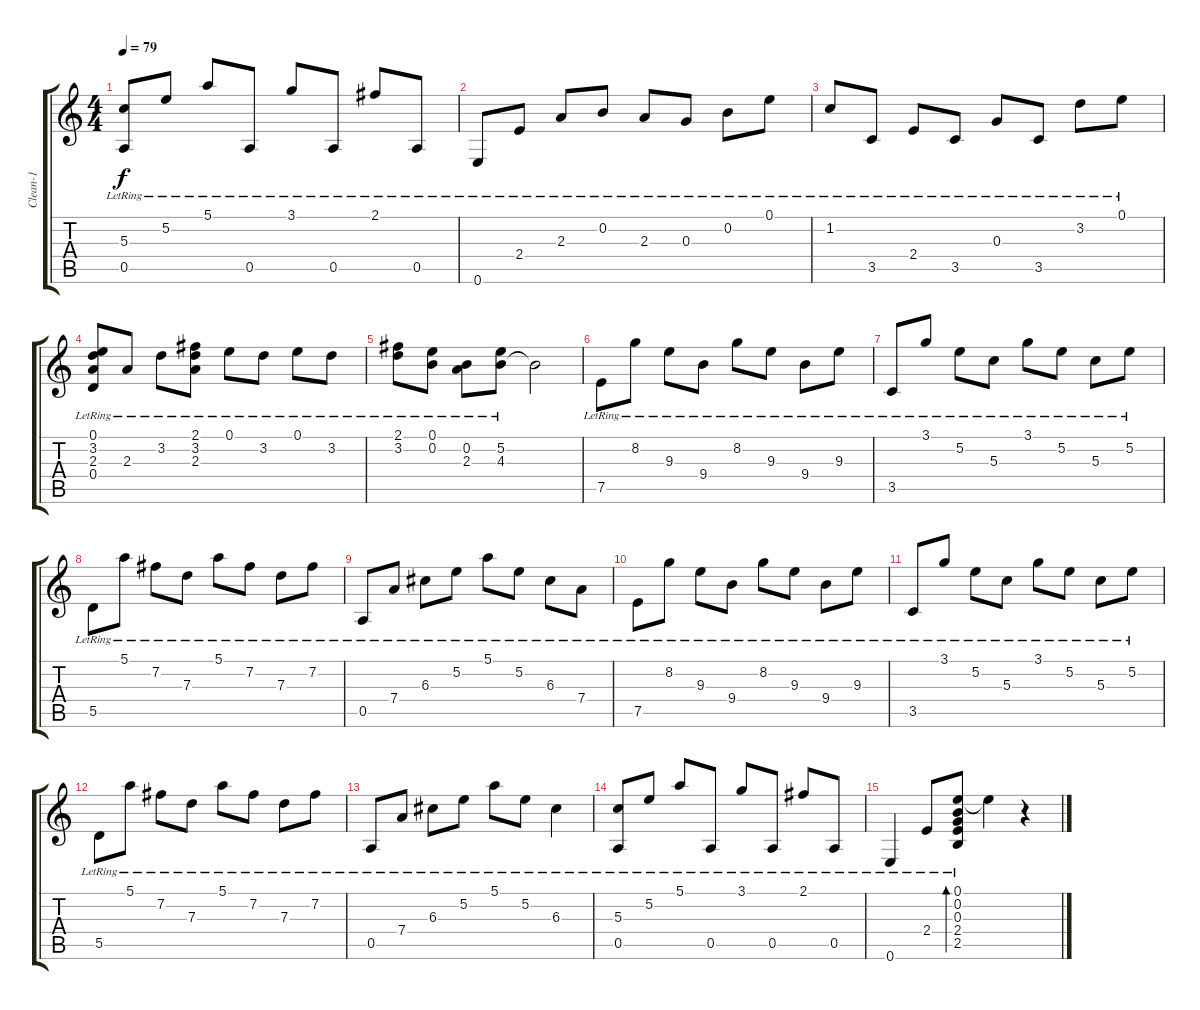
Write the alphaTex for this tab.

\track ("Clean-1" "Clean-1") {instrument electricguitarclean}
\staff {score tabs}
\tuning (E4 B3 G3 D3 A2 E2) {hide}
\ts (4 4)
\tempo 79
\clef g2
\ks c
(5.3{lr} 0.5{lr}).8{dy f} 5.2{lr}.8 5.1{lr}.8 0.5{lr}.8 3.1{lr}.8 0.5{lr}.8 2.1{lr}.8 0.5{lr}.8 |
0.6{lr}.8 2.4{lr}.8 2.3{lr}.8 0.2{lr}.8 2.3{lr}.8 0.3{lr}.8 0.2{lr}.8 0.1{lr}.8 |
1.2{lr}.8 3.5{lr}.8 2.4{lr}.8 3.5{lr}.8 0.3{lr}.8 3.5{lr}.8 3.2{lr}.8 0.1{lr}.8 |
(0.1{lr} 3.2{lr} 2.3{lr} 0.4{lr}).8 2.3{lr}.8 3.2{lr}.8 (2.1{lr} 3.2{lr} 2.3{lr}).8 0.1{lr}.8 3.2{lr}.8 0.1{lr}.8 3.2{lr}.8 |
(2.1{lr} 3.2{lr}).8 (0.1{lr} 0.2{lr}).8 (0.2{lr} 2.3{lr}).8 (5.2{lr} 4.3{lr}).8 4.3{t}.2 |
7.5{lr}.8 8.2{lr}.8 9.3{lr}.8 9.4{lr}.8 8.2{lr}.8 9.3{lr}.8 9.4{lr}.8 9.3{lr}.8 |
3.5{lr}.8 3.1{lr}.8 5.2{lr}.8 5.3{lr}.8 3.1{lr}.8 5.2{lr}.8 5.3{lr}.8 5.2{lr}.8 |
5.5{lr}.8 5.1{lr}.8 7.2{lr}.8 7.3{lr}.8 5.1{lr}.8 7.2{lr}.8 7.3{lr}.8 7.2{lr}.8 |
0.5{lr}.8 7.4{lr}.8 6.3{lr}.8 5.2{lr}.8 5.1{lr}.8 5.2{lr}.8 6.3{lr}.8 7.4{lr}.8 |
7.5{lr}.8 8.2{lr}.8 9.3{lr}.8 9.4{lr}.8 8.2{lr}.8 9.3{lr}.8 9.4{lr}.8 9.3{lr}.8 |
3.5{lr}.8 3.1{lr}.8 5.2{lr}.8 5.3{lr}.8 3.1{lr}.8 5.2{lr}.8 5.3{lr}.8 5.2{lr}.8 |
5.5{lr}.8 5.1{lr}.8 7.2{lr}.8 7.3{lr}.8 5.1{lr}.8 7.2{lr}.8 7.3{lr}.8 7.2{lr}.8 |
0.5{lr}.8 7.4{lr}.8 6.3{lr}.8 5.2{lr}.8 5.1{lr}.8 5.2{lr}.8 6.3{lr}.4 |
(5.3{lr} 0.5{lr}).8 5.2{lr}.8 5.1{lr}.8 0.5{lr}.8 3.1{lr}.8 0.5{lr}.8 2.1{lr}.8 0.5{lr}.8 |
0.6{lr}.4 2.4{lr}.8 (0.1{lr} 0.2{lr} 0.3{lr} 2.4{lr} 2.5).8{bd 480} 0.1{t}.4 r.4
